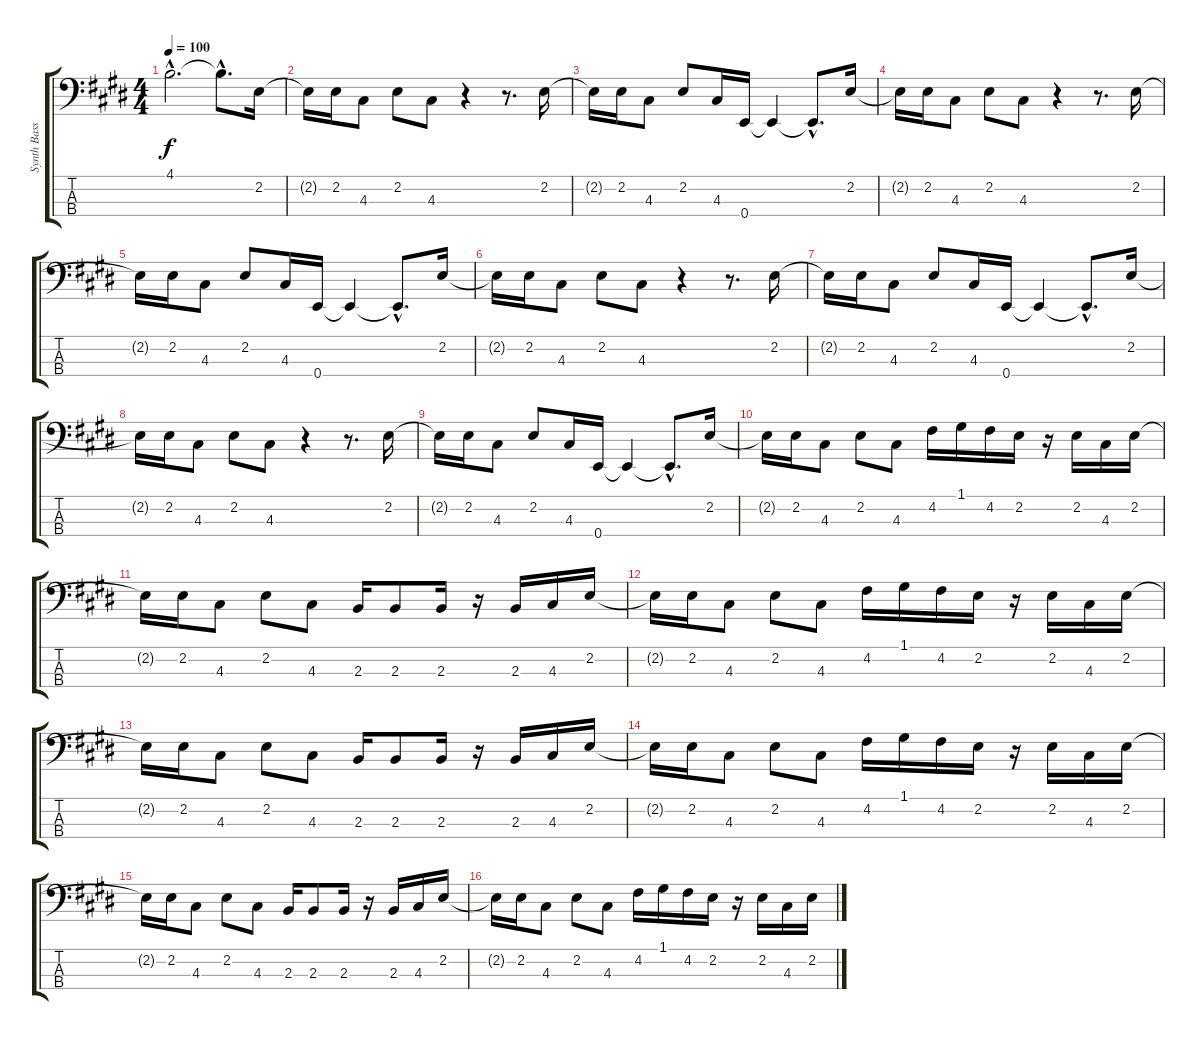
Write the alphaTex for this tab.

\track ("Synth Bass" "Synth Bass") {instrument synthbass1}
\staff {score tabs}
\tuning (G2 D2 A1 E1) {hide}
\ts (4 4)
\tempo 100
\clef f4
\ks e
4.1{hac}.2{d dy f} 4.1{hac t}.8{d} 2.2.16 |
2.2{t}.16 2.2.16 4.3.8 2.2.8 4.3.8 r.4 r.8{d} 2.2.16 |
2.2{t}.16 2.2.16 4.3.8 2.2.8 4.3.16 0.4.16 0.4{t}.4 0.4{hac t}.8{d} 2.2.16 |
2.2{t}.16 2.2.16 4.3.8 2.2.8 4.3.8 r.4 r.8{d} 2.2.16 |
2.2{t}.16 2.2.16 4.3.8 2.2.8 4.3.16 0.4.16 0.4{t}.4 0.4{hac t}.8{d} 2.2.16 |
2.2{t}.16 2.2.16 4.3.8 2.2.8 4.3.8 r.4 r.8{d} 2.2.16 |
2.2{t}.16 2.2.16 4.3.8 2.2.8 4.3.16 0.4.16 0.4{t}.4 0.4{hac t}.8{d} 2.2.16 |
2.2{t}.16 2.2.16 4.3.8 2.2.8 4.3.8 r.4 r.8{d} 2.2.16 |
2.2{t}.16 2.2.16 4.3.8 2.2.8 4.3.16 0.4.16 0.4{t}.4 0.4{hac t}.8{d} 2.2.16 |
2.2{t}.16 2.2.16 4.3.8 2.2.8 4.3.8 4.2.16 1.1.16 4.2.16 2.2.16 r.16 2.2.16 4.3.16 2.2.16 |
2.2{t}.16 2.2.16 4.3.8 2.2.8 4.3.8 2.3.16 2.3.8 2.3.16 r.16 2.3.16 4.3.16 2.2.16 |
2.2{t}.16 2.2.16 4.3.8 2.2.8 4.3.8 4.2.16 1.1.16 4.2.16 2.2.16 r.16 2.2.16 4.3.16 2.2.16 |
2.2{t}.16 2.2.16 4.3.8 2.2.8 4.3.8 2.3.16 2.3.8 2.3.16 r.16 2.3.16 4.3.16 2.2.16 |
2.2{t}.16 2.2.16 4.3.8 2.2.8 4.3.8 4.2.16 1.1.16 4.2.16 2.2.16 r.16 2.2.16 4.3.16 2.2.16 |
2.2{t}.16 2.2.16 4.3.8 2.2.8 4.3.8 2.3.16 2.3.8 2.3.16 r.16 2.3.16 4.3.16 2.2.16 |
2.2{t}.16 2.2.16 4.3.8 2.2.8 4.3.8 4.2.16 1.1.16 4.2.16 2.2.16 r.16 2.2.16 4.3.16 2.2.16
